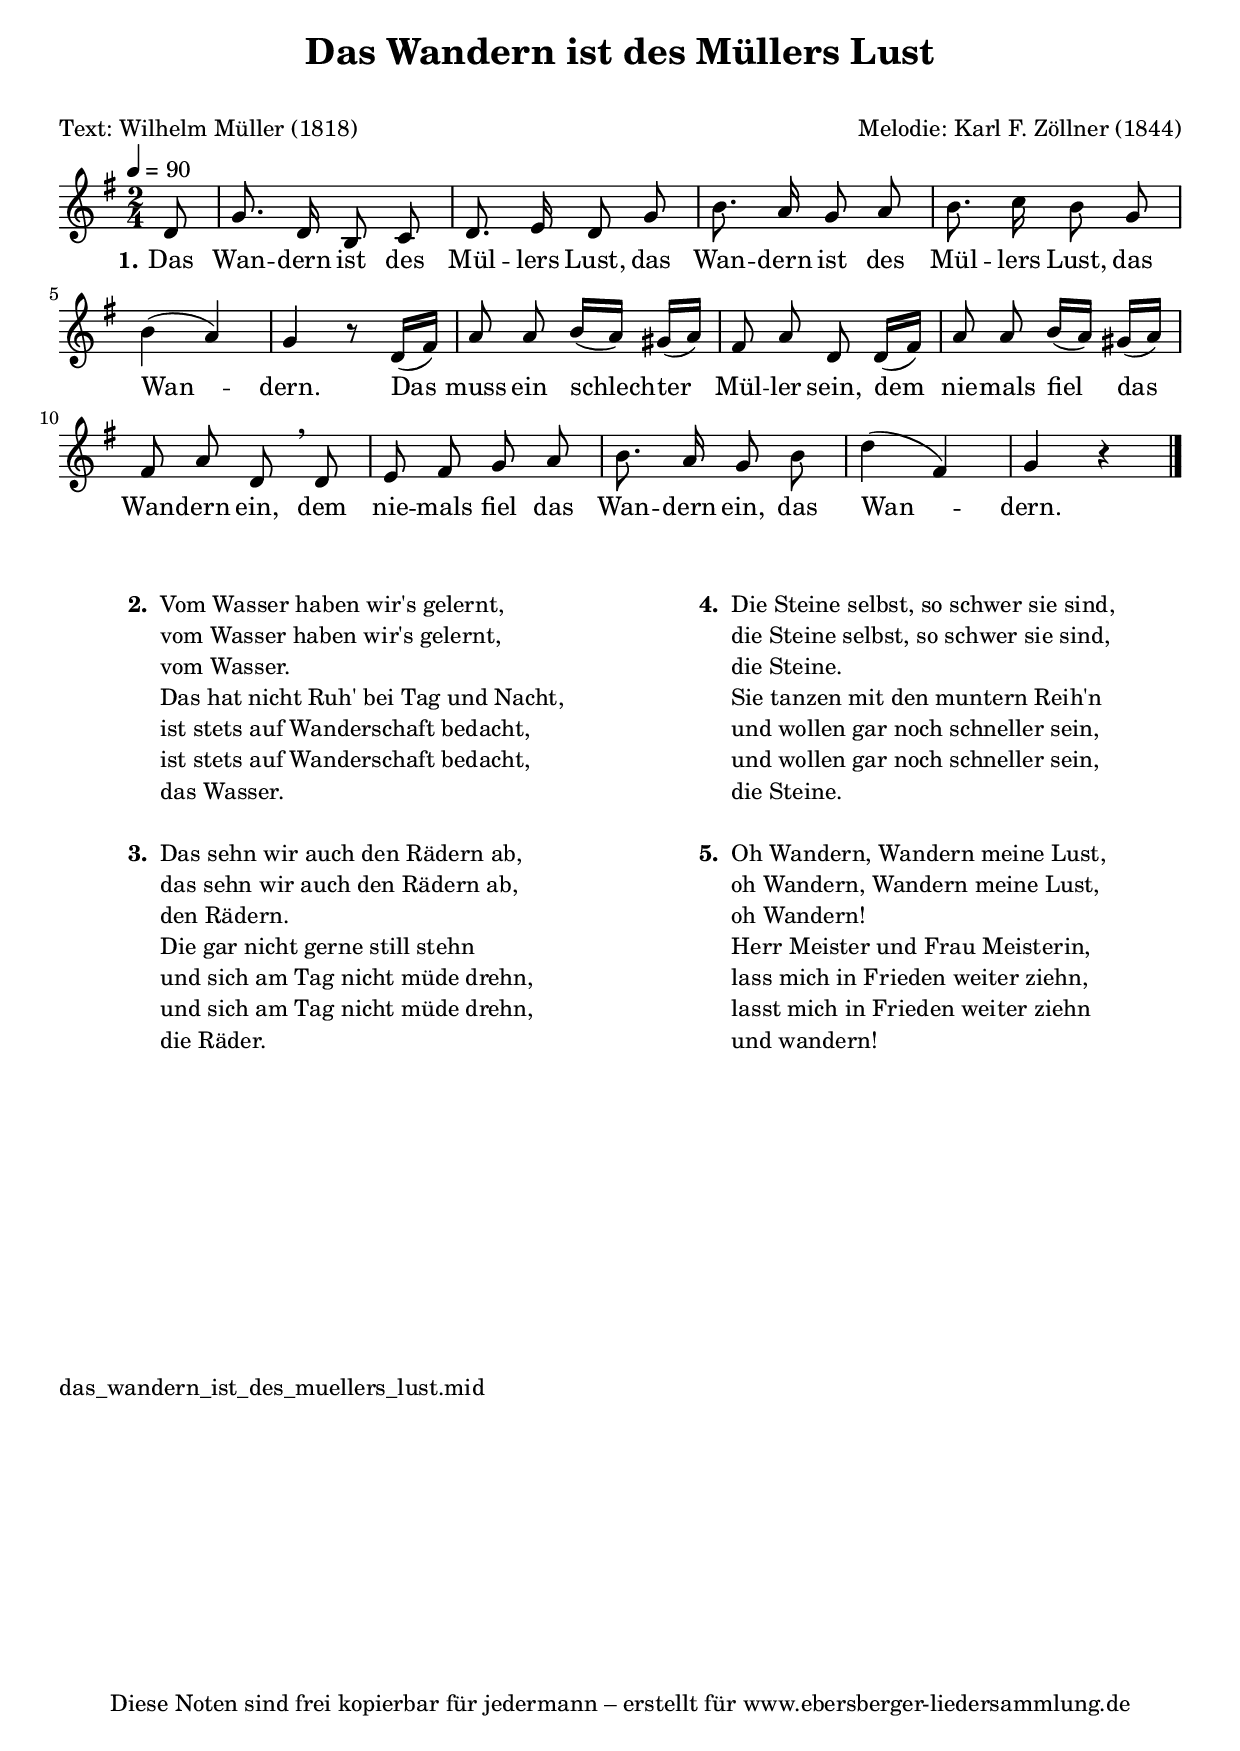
\version "2.24.3"

\bookpart {
  \tocItem \markup  "Das Wandern ist des Müllers Lust"
  \header {
   title = "Das Wandern ist des Müllers Lust"  % Die Überschrift der Noten wird zentriert gesetzt.
   subtitle = " "                              % weitere zentrierte Überschrift.
   poet = "Text: Wilhelm Müller (1818)"        % Name des Dichters, linksbündig unter dem Unteruntertitel.
   meter = ""                                  % Metrum, linksbündig unter dem Dichter.
   composer = "Melodie: Karl F. Zöllner (1844)" % Name des Komponisten, rechtsbüngig unter dem Unteruntertitel.
   arranger = ""                               % Name des Bearbeiters/Arrangeurs, rechtsbündig unter dem Komponisten.
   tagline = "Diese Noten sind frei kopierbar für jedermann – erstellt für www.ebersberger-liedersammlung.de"
}

\score {
  \midi { \tempo 4 = 120 }
  \layout { indent = 0 }
  <<
  \transpose g g {
  \relative c' {
  \clef "treble"
  \time 2/4
  \tempo 4 = 90
  \key g\major
  \autoBeamOff
  \partial 8
	d8 g8. d16 b8 c8 d8. e16 d8 g8 b8. a16 g8 a8
	b8. c16 b8 g8 b4 (a4) g4 r8 d16 ([fis16]) a8 a8 b16 ([a16]) gis16 ([a16])
	fis8 a8 d,8 d16 ([fis16]) a8 a8 b16 ([a16]) gis16 ([a16]) fis8 a8 d,8 \breathe d8
	e8 fis8 g8 a8 b8. a16 g8 b8 d4 (fis,4) g4 r4
  \bar "|."

  }}
  >>
\addlyrics {
  \set stanza = "1."
	Das Wan -- dern ist des Mül -- lers Lust, das Wan -- dern ist des Mül -- lers Lust,
	das Wan -- dern. Das muss ein schlech -- ter Mül -- ler sein, dem nie -- mals fiel
	das Wan -- dern ein, dem nie -- mals fiel das Wan -- dern ein, das Wan -- dern.
}}

\markup {
        \column {
    \hspace #0.1     % schafft ein wenig Platz zur den Noten
    \fill-line {
      \hspace #0.1  % Spalte vom linken Rand, auskommentieren, wenn nur eine Spalte
          \column {      % erste Spalte links
        \line { \bold "  2. "
          \column {
                        "Vom Wasser haben wir's gelernt,"
                        "vom Wasser haben wir's gelernt,"
			"vom Wasser."
                        "Das hat nicht Ruh' bei Tag und Nacht,"
                        "ist stets auf Wanderschaft bedacht,"
                        "ist stets auf Wanderschaft bedacht,"
			"das Wasser."
			" "
          }
        }
        \hspace #0.1  % vertikaler Abstand zwischen den Strophen 
        \line { \bold "  3. "
          \column {
                        "Das sehn wir auch den Rädern ab,"
                        "das sehn wir auch den Rädern ab,"
			"den Rädern."
                        "Die gar nicht gerne still stehn"
                        "und sich am Tag nicht müde drehn,"
                        "und sich am Tag nicht müde drehn,"
			"die Räder."
			" "
                  }
                }
      }
% { ab hier auskommentieren, wenn es nur eine Spalte sein soll
      \hspace #0.1    % horizontaler Abstand zwischen den Spalten
          \column {       % zweite Spalte rechts
        \line {
          \bold "  4. "
          \column {
                        "Die Steine selbst, so schwer sie sind,"
                        "die Steine selbst, so schwer sie sind,"
			"die Steine."
                        "Sie tanzen mit den muntern Reih'n"
                        "und wollen gar noch schneller sein,"
                        "und wollen gar noch schneller sein,"
			"die Steine."
			" "
          }
        }
        \hspace #0.1
        \line {
          \bold "  5. "
          \column {
                        "Oh Wandern, Wandern meine Lust,"
                        "oh Wandern, Wandern meine Lust,"
			"oh Wandern!"
                        "Herr Meister und Frau Meisterin,"
                        "lass mich in Frieden weiter ziehn,"
                        "lasst mich in Frieden weiter ziehn"
			"und wandern!"
			" "
          }
        }
        }
% } % bis hier auskommentieren, wenn es nur eine Spalte sein soll
      \hspace #0.1  % Spalte vom linken Rand
        }
  }
}
 \markup{
  \vspace #10
  \with-url #"http:///edgar-saenger.de/musik/volkslieder/src/das_wandern_ist_des_muellers_lust.mid"
                                                            {das_wandern_ist_des_muellers_lust.mid}
}

}